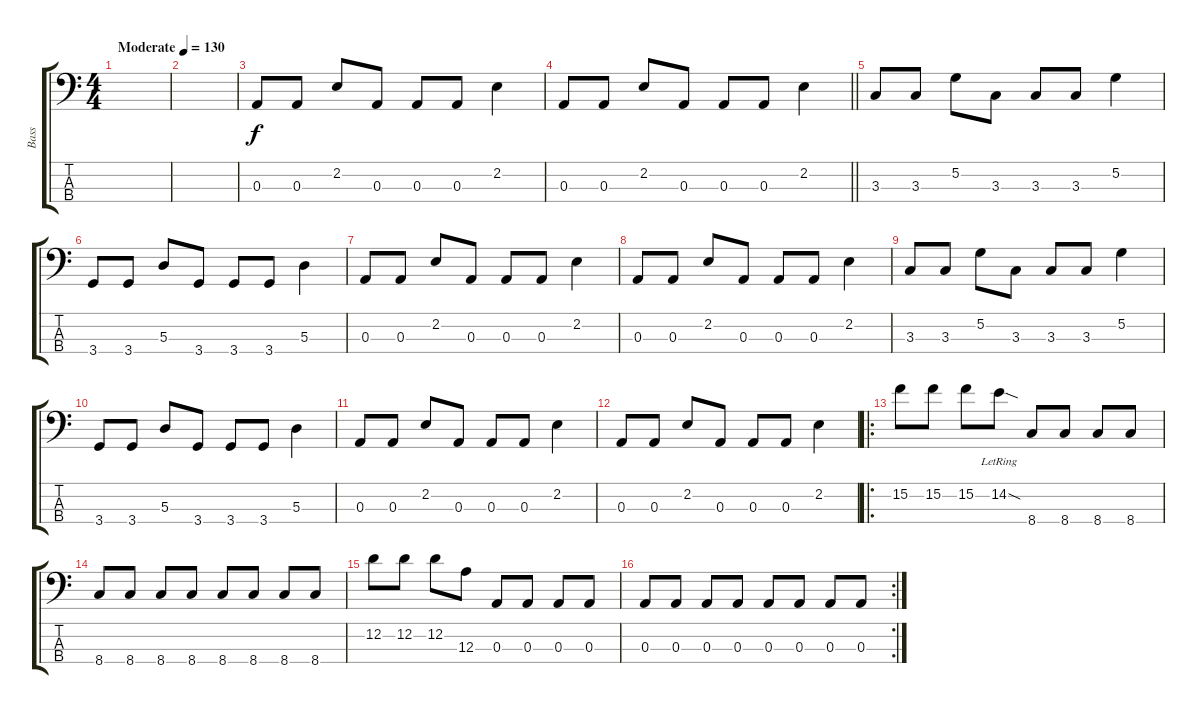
\track ("Bass" "Bass") {instrument electricbassfinger}
\staff {score tabs}
\tuning (G2 D2 A1 E1) {hide}
\ts (4 4)
\tempo (130 "Moderate")
\clef f4
\ks c
|
|
0.3.8 0.3.8 2.2.8 0.3.8 0.3.8 0.3.8 2.2.4 |
\barLineRight lightlight
0.3.8 0.3.8 2.2.8 0.3.8 0.3.8 0.3.8 2.2.4 |
3.3.8 3.3.8 5.2.8 3.3.8 3.3.8 3.3.8 5.2.4 |
3.4.8 3.4.8 5.3.8 3.4.8 3.4.8 3.4.8 5.3.4 |
0.3.8 0.3.8 2.2.8 0.3.8 0.3.8 0.3.8 2.2.4 |
0.3.8 0.3.8 2.2.8 0.3.8 0.3.8 0.3.8 2.2.4 |
3.3.8 3.3.8 5.2.8 3.3.8 3.3.8 3.3.8 5.2.4 |
3.4.8 3.4.8 5.3.8 3.4.8 3.4.8 3.4.8 5.3.4 |
0.3.8 0.3.8 2.2.8 0.3.8 0.3.8 0.3.8 2.2.4 |
0.3.8 0.3.8 2.2.8 0.3.8 0.3.8 0.3.8 2.2.4 |
\ro
15.2.8 15.2.8 15.2.8 14.2{sod lr}.8 8.4.8 8.4.8 8.4.8 8.4.8 |
8.4.8 8.4.8 8.4.8 8.4.8 8.4.8 8.4.8 8.4.8 8.4.8 |
12.2.8 12.2.8 12.2.8 12.3.8 0.3.8 0.3.8 0.3.8 0.3.8 |
\rc 2
0.3.8 0.3.8 0.3.8 0.3.8 0.3.8 0.3.8 0.3.8 0.3.8
